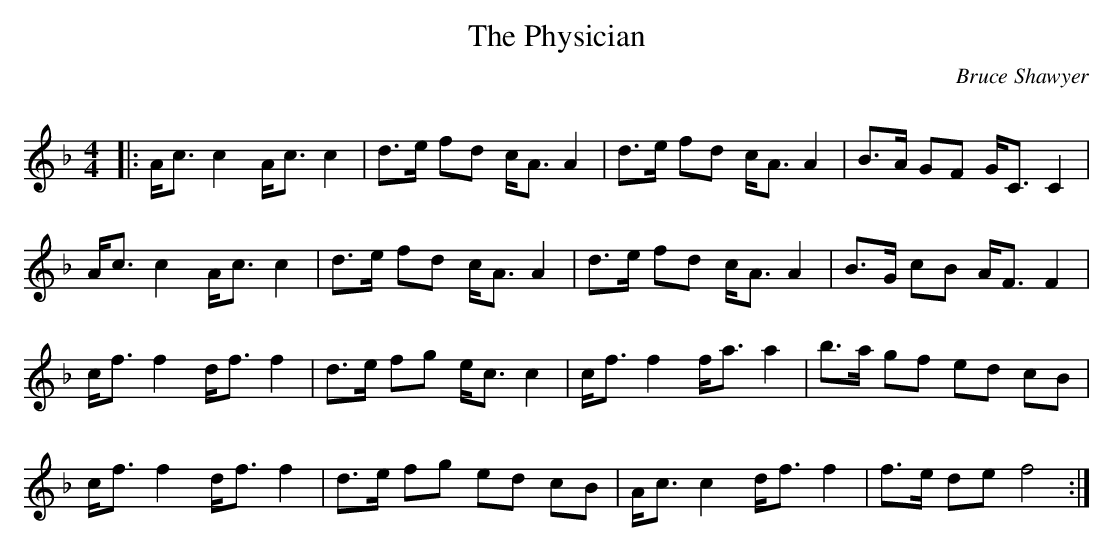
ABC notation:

X:1
T: The Physician
C:Bruce Shawyer
Q:128
K:F
M:4/4
L:1/16
|:Ac3 c4 Ac3 c4|d3e f2d2 cA3 A4|d3e f2d2 cA3 A4|B3A G2F2 GC3 C4|
Ac3 c4 Ac3 c4|d3e f2d2 cA3 A4|d3e f2d2 cA3 A4|B3G c2B2 AF3 F4|
cf3 f4 df3 f4|d3e f2g2 ec3 c4|cf3 f4 fa3 a4|b3a g2f2 e2d2 c2B2|
cf3 f4 df3 f4|d3e f2g2 e2d2 c2B2|Ac3 c4 df3 f4|f3e d2e2 f8:|
